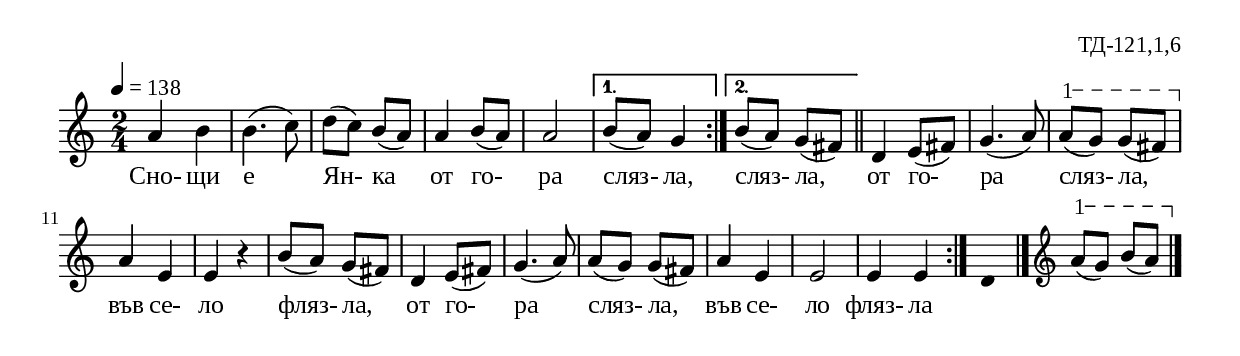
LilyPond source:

%{
TD_121_1_06
%}

\include "td-preamble.ly"

\score {
\relative c'' {
 \tempo 4 = 138
  \time 2/4  
  \repeat volta 2 { a4 b | b4.( c8) | d8( c) b( a) | a4 b8( a) | a2 }
  \alternative { { b8( a) g4 }
  { b8( a) g( fis) } } \bar "||"
d4 e8( fis) | g4.( a8) | 
\varA
a8\startTextSpan( g) g( fis\stopTextSpan) | 
a4 e | e r4 |
b'8( a) g( fis) | d4 e8( fis) | g4.( a8) | a8( g) g( fis) | a4 e | e2 | e4 e
 \bar ":|" 
 s4 \fixB d4 \fixC
\bar "|." 
\endm
\varA
a'8\startTextSpan( g) b( a\stopTextSpan)
\bar "|." 
}
\addlyrics { Сно- щи е Ян- ка от го- ра сляз- ла, сляз- ла,  от го- ра сляз- ла,
във се- ло фляз- ла,  от го- ра сляз- ла, във се- ло фляз- ла }
%
\layout {
  indent = #0
  line-width = 190\mm
  ragged-right=##f
}
%
\midi { 
	\context {
		\Score
		tempoWholesPerMinute = #(ly:make-moment 138 4)
		}
	}
}
%
\header{
  opus = "ТД-121,1,6"
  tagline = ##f
}


